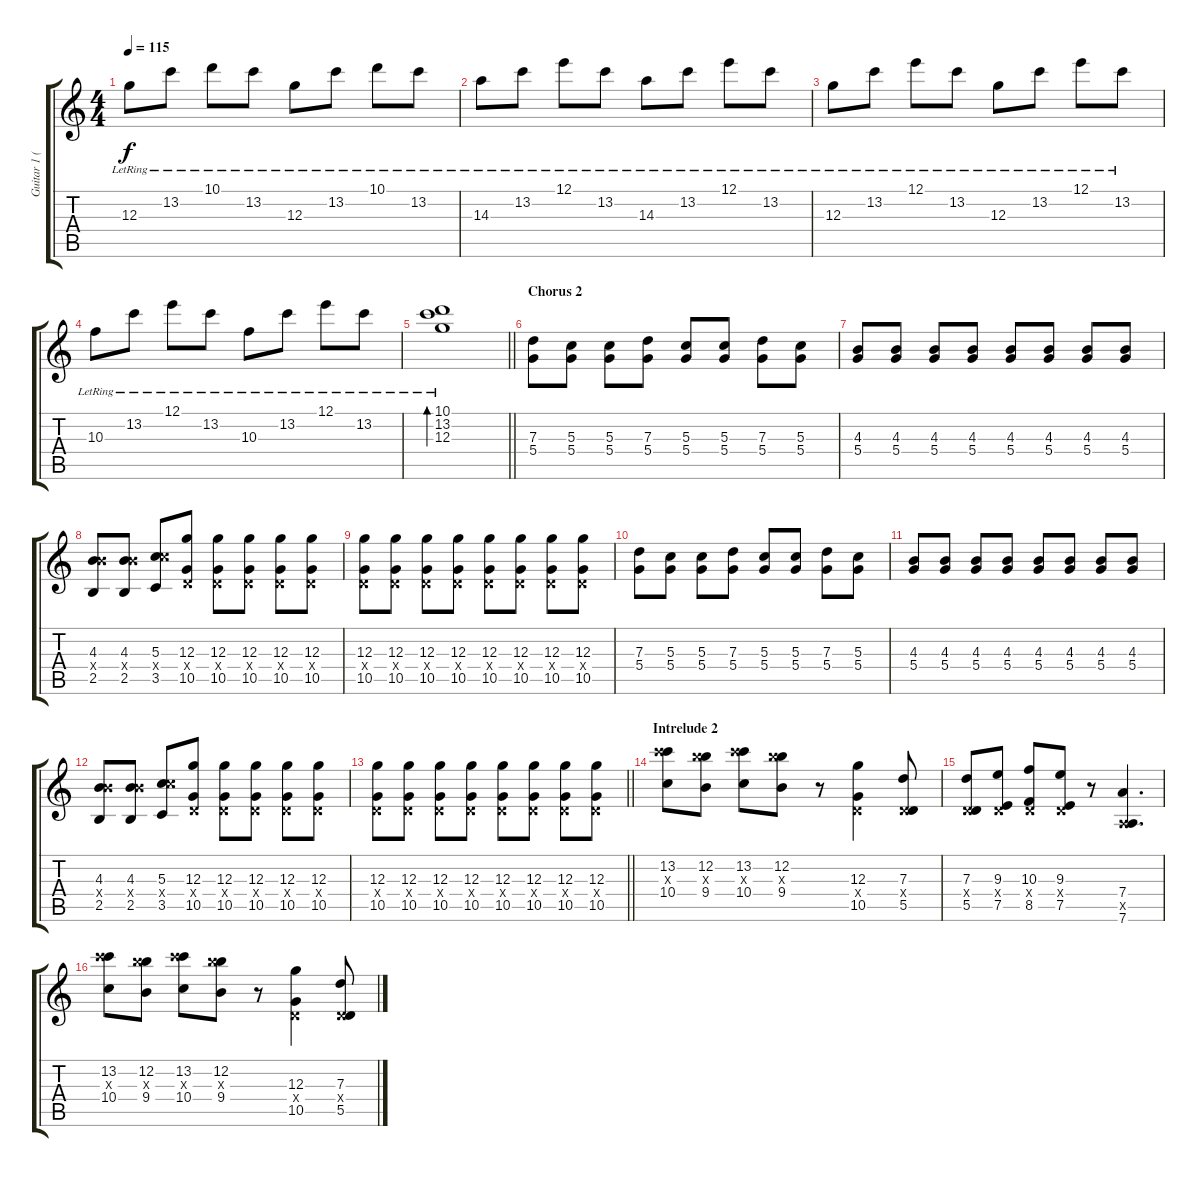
\track ("Guitar 1 (Lead)" "Guitar 1 (") {instrument overdrivenguitar}
\staff {score tabs}
\tuning (E4 B3 G3 D3 A2 D2) {hide}
\ts (4 4)
\tempo 115
\clef g2
\ks c
12.3{lr}.8{dy f} 13.2{lr}.8 10.1{lr}.8 13.2{lr}.8 12.3{lr}.8 13.2{lr}.8 10.1{lr}.8 13.2{lr}.8 |
14.3{lr}.8 13.2{lr}.8 12.1{lr}.8 13.2{lr}.8 14.3{lr}.8 13.2{lr}.8 12.1{lr}.8 13.2{lr}.8 |
12.3{lr}.8 13.2{lr}.8 12.1{lr}.8 13.2{lr}.8 12.3{lr}.8 13.2{lr}.8 12.1{lr}.8 13.2{lr}.8 |
10.3{lr}.8 13.2{lr}.8 12.1{lr}.8 13.2{lr}.8 10.3{lr}.8 13.2{lr}.8 12.1{lr}.8 13.2{lr}.8 |
\barLineRight lightlight
(10.1 13.2{lr} 12.3{lr}).1{bd 60} |
\section ("" "Chorus 2")
(7.3 5.4).8{instrument overdrivenguitar} (5.3 5.4).8 (5.3 5.4).8 (7.3 5.4).8 (5.3 5.4).8 (5.3 5.4).8 (7.3 5.4).8 (5.3 5.4).8 |
(4.3 5.4).8 (4.3 5.4).8 (4.3 5.4).8 (4.3 5.4).8 (4.3 5.4).8 (4.3 5.4).8 (4.3 5.4).8 (4.3 5.4).8 |
(4.3 9.4{x} 2.5).8 (4.3 9.4{x} 2.5).8 (5.3 10.4{x} 3.5).8 (12.3 0.4{x} 10.5).8 (12.3 0.4{x} 10.5).8 (12.3 0.4{x} 10.5).8 (12.3 0.4{x} 10.5).8 (12.3 0.4{x} 10.5).8 |
(12.3 0.4{x} 10.5).8 (12.3 0.4{x} 10.5).8 (12.3 0.4{x} 10.5).8 (12.3 0.4{x} 10.5).8 (12.3 0.4{x} 10.5).8 (12.3 0.4{x} 10.5).8 (12.3 0.4{x} 10.5).8 (12.3 0.4{x} 10.5).8 |
(7.3 5.4).8{instrument overdrivenguitar} (5.3 5.4).8 (5.3 5.4).8 (7.3 5.4).8 (5.3 5.4).8 (5.3 5.4).8 (7.3 5.4).8 (5.3 5.4).8 |
(4.3 5.4).8 (4.3 5.4).8 (4.3 5.4).8 (4.3 5.4).8 (4.3 5.4).8 (4.3 5.4).8 (4.3 5.4).8 (4.3 5.4).8 |
(4.3 9.4{x} 2.5).8 (4.3 9.4{x} 2.5).8 (5.3 10.4{x} 3.5).8 (12.3 0.4{x} 10.5).8 (12.3 0.4{x} 10.5).8 (12.3 0.4{x} 10.5).8 (12.3 0.4{x} 10.5).8 (12.3 0.4{x} 10.5).8 |
\barLineRight lightlight
(12.3 0.4{x} 10.5).8 (12.3 0.4{x} 10.5).8 (12.3 0.4{x} 10.5).8 (12.3 0.4{x} 10.5).8 (12.3 0.4{x} 10.5).8 (12.3 0.4{x} 10.5).8 (12.3 0.4{x} 10.5).8 (12.3 0.4{x} 10.5).8 |
\section ("" "Intrelude 2")
(13.2 17.3{x} 10.4).8 (12.2 16.3{x} 9.4).8 (13.2 17.3{x} 10.4).8 (12.2 16.3{x} 9.4).8 r.8 (12.3 0.4{x} 10.5).4 (7.3 0.4{x} 5.5).8 |
(7.3 0.4{x} 5.5).8 (9.3 0.4{x} 7.5).8 (10.3 0.4{x} 8.5).8 (9.3 0.4{x} 7.5).8 r.8 (7.4 0.5{x} 7.6).4{d} |
(13.2 17.3{x} 10.4).8 (12.2 16.3{x} 9.4).8 (13.2 17.3{x} 10.4).8 (12.2 16.3{x} 9.4).8 r.8 (12.3 0.4{x} 10.5).4 (7.3 0.4{x} 5.5).8
